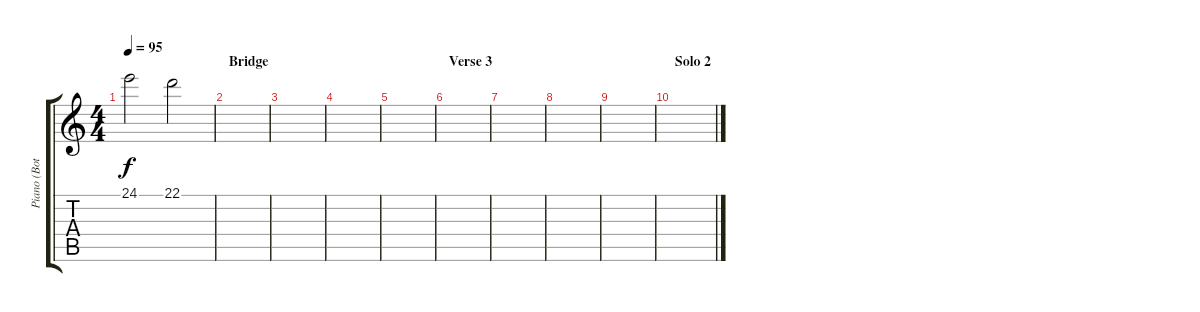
\track ("Piano (Both Hands)" "Piano (Bot") {instrument brightacousticpiano}
\staff {score tabs}
\tuning (E4 B3 G3 D3 A2 E2) {hide}
\ts (4 4)
\tempo 95
\clef g2
\ks c
24.1.2{dy f} 22.1.2 |
\section ("" "Bridge")
|
|
|
|
\section ("" "Verse 3")
|
|
|
|
\section ("" "Solo 2")
